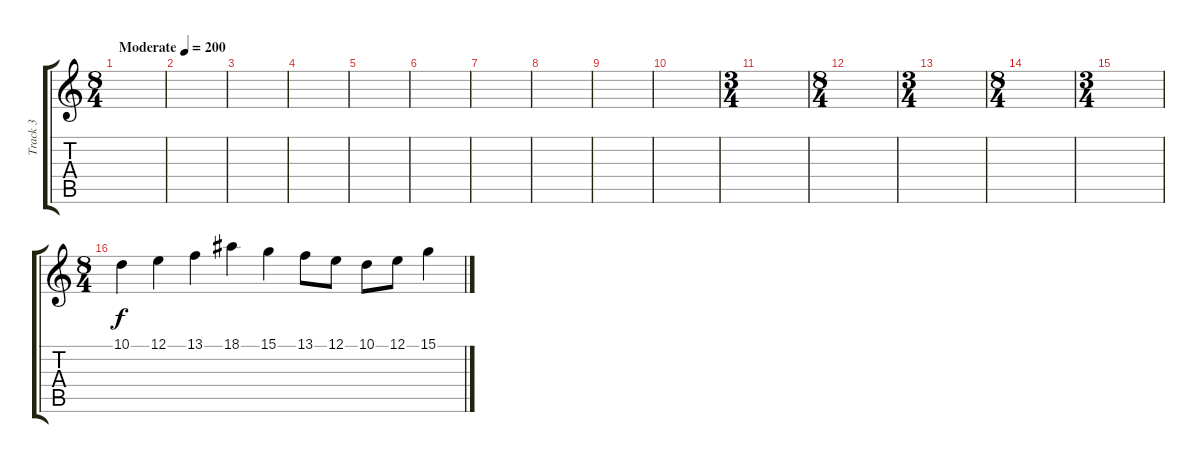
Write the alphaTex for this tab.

\track ("Track 3" "Track 3") {instrument stringensemble1}
\staff {score tabs}
\tuning (E4 B3 G3 D3 A2 E2) {hide}
\ts (8 4)
\tempo (200 "Moderate")
\clef g2
\ks c
|
|
|
|
|
|
|
|
|
|
\ts (3 4)
|
\ts (8 4)
|
\ts (3 4)
|
\ts (8 4)
|
\ts (3 4)
|
\ts (8 4)
10.1.4 12.1.4 13.1.4 18.1.4 15.1.4 13.1.8 12.1.8 10.1.8 12.1.8 15.1.4
